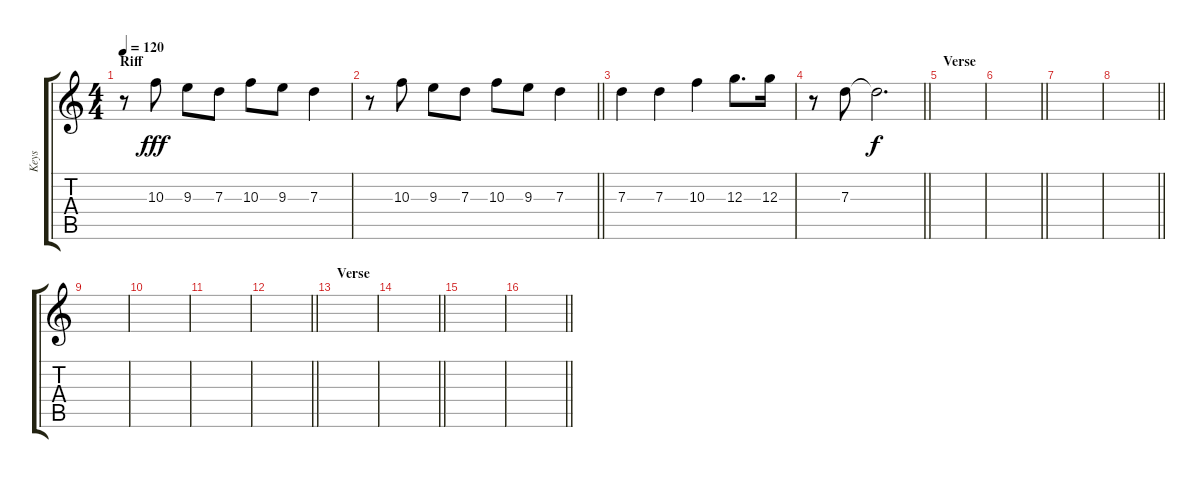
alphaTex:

\track ("Keys" "Keys") {instrument distortionguitar}
\staff {score tabs}
\tuning (E4 B3 G3 D3 A2 E2) {hide}
\ts (4 4)
\section ("" "Riff")
\tempo 120
\clef g2
\ks c
r.8{dy fff} 10.3.8 9.3.8 7.3.8 10.3.8 9.3.8 7.3.4 |
\barLineRight lightlight
r.8 10.3.8 9.3.8 7.3.8 10.3.8 9.3.8 7.3.4 |
7.3.4 7.3.4 10.3.4 12.3.8{d} 12.3.16 |
\barLineRight lightlight
r.8 7.3.8 7.3{t}.2{d dy f} |
\section ("" "Verse ")
|
\barLineRight lightlight
|
|
\barLineRight lightlight
|
|
|
|
\barLineRight lightlight
|
\section ("" "Verse")
|
\barLineRight lightlight
|
|
\barLineRight lightlight
